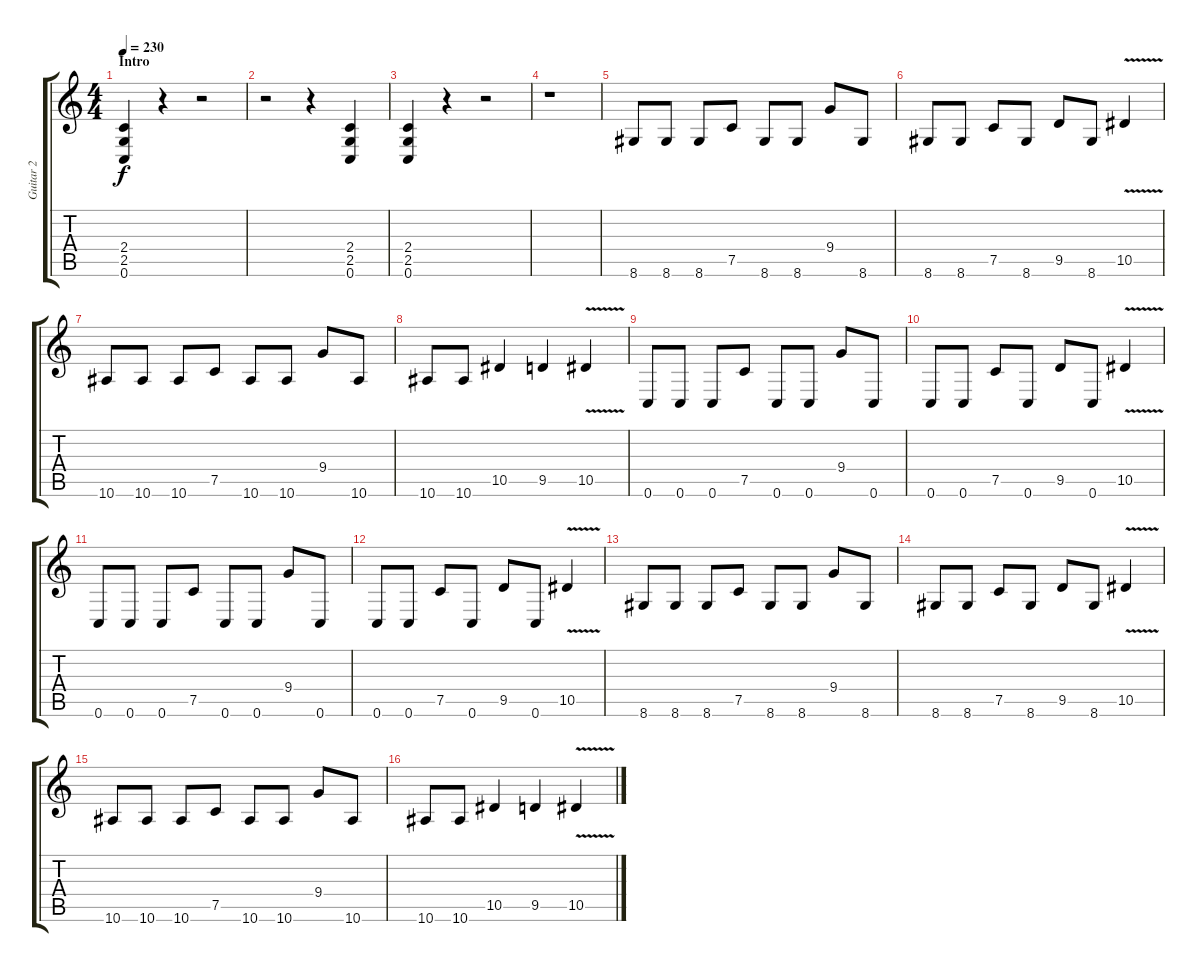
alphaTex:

\track ("Guitar 2" "Guitar 2") {instrument overdrivenguitar}
\staff {score tabs}
\tuning (C4 G3 Eb3 Bb2 F2 C2) {hide}
\ts (4 4)
\section ("" "Intro")
\tempo 230
\clef g2
\ks c
(2.4 2.5 0.6).4{dy f instrument overdrivenguitar} r.4 r.2 |
r.2 r.4 (2.4 2.5 0.6).4 |
(2.4 2.5 0.6).4 r.4 r.2 |
r.1 |
8.6.8 8.6.8 8.6.8 7.5.8 8.6.8 8.6.8 9.4.8 8.6.8 |
8.6.8 8.6.8 7.5.8 8.6.8 9.5.8 8.6.8 10.5{v}.4 |
10.6.8 10.6.8 10.6.8 7.5.8 10.6.8 10.6.8 9.4.8 10.6.8 |
10.6.8 10.6.8 10.5.4 9.5.4 10.5{v}.4 |
0.6.8 0.6.8 0.6.8 7.5.8 0.6.8 0.6.8 9.4.8 0.6.8 |
0.6.8 0.6.8 7.5.8 0.6.8 9.5.8 0.6.8 10.5{v}.4 |
0.6.8 0.6.8 0.6.8 7.5.8 0.6.8 0.6.8 9.4.8 0.6.8 |
0.6.8 0.6.8 7.5.8 0.6.8 9.5.8 0.6.8 10.5{v}.4 |
8.6.8 8.6.8 8.6.8 7.5.8 8.6.8 8.6.8 9.4.8 8.6.8 |
8.6.8 8.6.8 7.5.8 8.6.8 9.5.8 8.6.8 10.5{v}.4 |
10.6.8 10.6.8 10.6.8 7.5.8 10.6.8 10.6.8 9.4.8 10.6.8 |
10.6.8 10.6.8 10.5.4 9.5.4 10.5{v}.4
